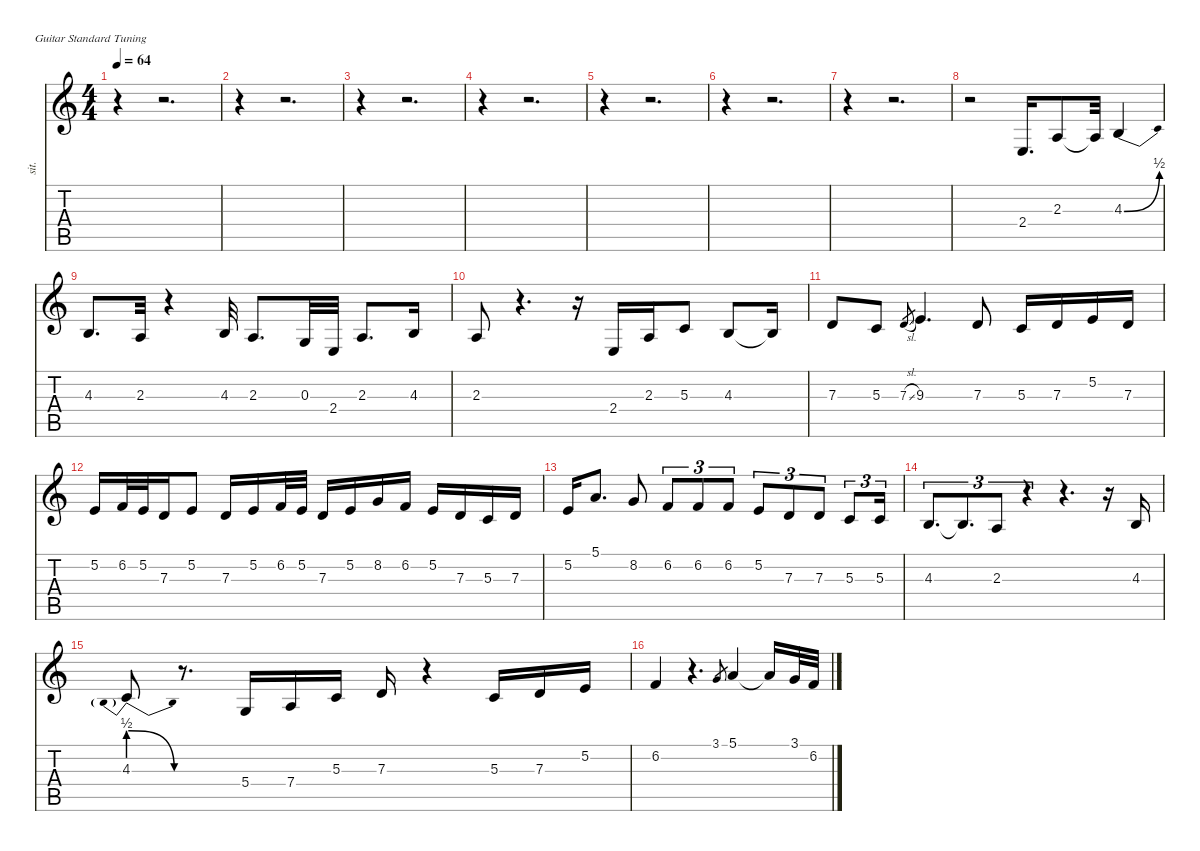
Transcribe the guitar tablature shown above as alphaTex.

\defaultSystemsLayout 4
\hideDynamics
\bracketExtendMode nobrackets
\otherSystemsTrackNameOrientation horizontal
\track ("sitar" "sit.") {instrument sitar}
\staff {score tabs}
\tuning (E4 B3 G3 D3 A2 E2)
\ts (4 4)
\tempo 64
\clef g2
\ks c
r.4{dy f} r.2{d} |
r.4 r.2{d} |
r.4 r.2{d} |
r.4 r.2{d} |
r.4 r.2{d} |
r.4 r.2{d} |
r.4 r.2{d} |
r.2 2.4.16{d} 2.3.8 2.3{t}.32 4.3{be (bend 0 0 22.999999199999998 2)}.4 |
4.3.8{d} 2.3.32 r.4 4.3.32 2.3.8{d} 0.3.32 2.4.32 2.3.8{d} 4.3.16 |
2.3.8 r.4{d} r.16 2.4.16 2.3.16 5.3.8 4.3.8 4.3{t}.16 |
7.3.8 5.3.8 7.3{sl}.8{gr dy mf} 9.3.4{d dy f} 7.3.8 5.3.16 7.3.16 5.2.16 7.3.16 |
5.2.16 6.2.32 5.2.32 7.3.16 5.2.8 7.3.16 5.2.16 6.2.32 5.2.32 7.3.16 5.2.16 8.2.16 6.2.16 5.2.16 7.3.16 5.3.16 7.3.16 |
5.2.16 5.1.8{d} 8.2.8 6.2.8{tu (3 2)} 6.2.8{tu (3 2)} 6.2.8{tu (3 2)} 5.2.8{tu (3 2)} 7.3.8{tu (3 2)} 7.3.8{tu (3 2)} 5.3.8{tu (3 2)} 5.3.16{tu (3 2)} |
4.3.8{d tu (3 2)} 4.3{t}.8{d tu (3 2)} 2.3.8{tu (3 2)} r.4{tu (3 2)} r.4{d} r.16 4.3.16 |
4.3{be (prebendrelease 0 2 17.0000004 0)}.8 r.8{d} 5.4.16 7.4.16 5.3.16 7.3.16 r.4 5.3.16 7.3.16 5.2.16 |
6.2.4 r.4{d} 3.1.8{gr dy mf} 5.1.4{dy f} 5.1{t}.16 3.1.32 6.2.32
